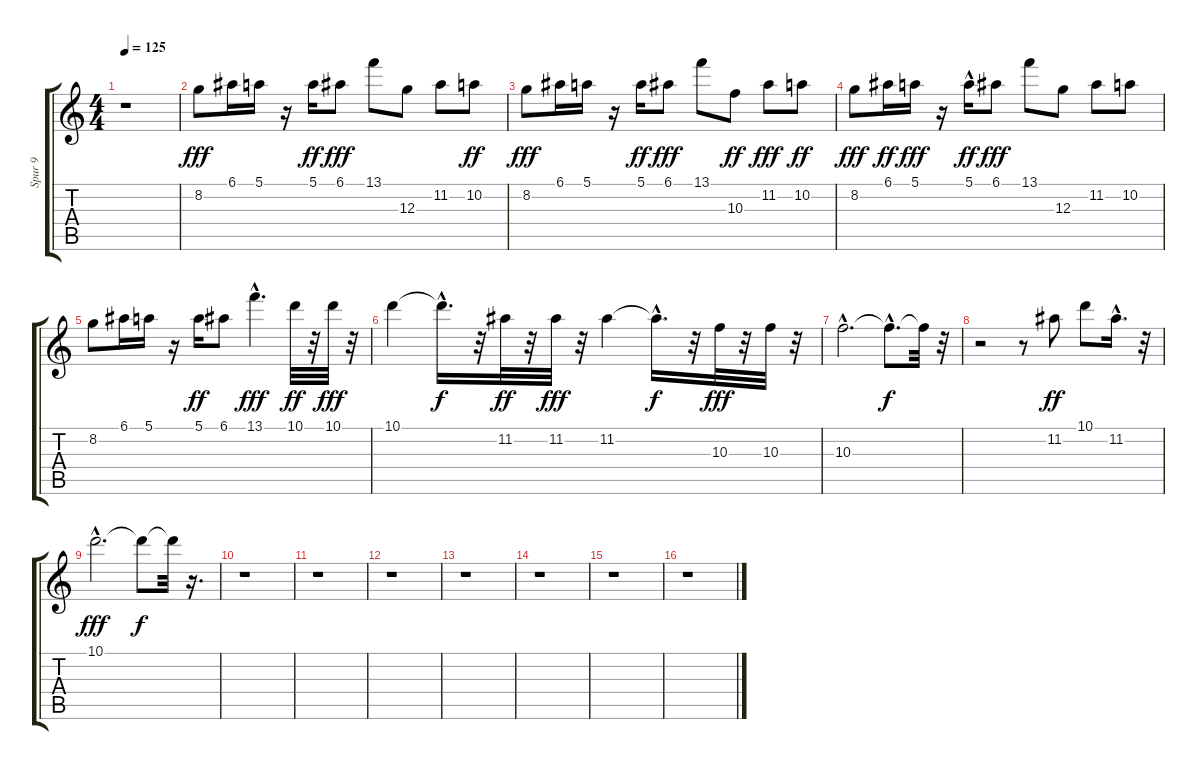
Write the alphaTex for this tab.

\track ("Spur 9" "Spur 9") {instrument overdrivenguitar}
\staff {score tabs}
\tuning (E4 B3 G3 D3 A2 E2) {hide}
\ts (4 4)
\tempo 125
\clef g2
\ks c
r.1{dy fff instrument overdrivenguitar} |
8.2.8 6.1.16 5.1.16 r.16 5.1.16{dy ff} 6.1.8{dy fff} 13.1.8 12.3.8 11.2.8 10.2.8{dy ff} |
8.2.8{dy fff} 6.1.16 5.1.16 r.16 5.1.16{dy ff} 6.1.8{dy fff} 13.1.8 10.3.8{dy ff} 11.2.8{dy fff} 10.2.8{dy ff} |
8.2.8{dy fff} 6.1.16{dy ff} 5.1.16{dy fff} r.16 5.1{hac}.16{dy ff} 6.1.8{dy fff} 13.1.8 12.3.8 11.2.8 10.2.8 |
8.2.8 6.1.16 5.1.16 r.16 5.1.16{dy ff} 6.1.8 13.1{hac}.4{d dy fff} 10.1.32{dy ff} r.32 10.1.32{dy fff} r.32 |
10.1.4 10.1{hac t}.16{d dy f} r.32 11.2.32{dy ff} r.32 11.2.32{dy fff} r.32 11.2.4 11.2{hac t}.16{d dy f} r.32 10.3.32{dy fff} r.32 10.3.32 r.32 |
10.3{hac}.2{d} 10.3{hac t}.8{d dy f} 10.3{t}.32 r.32 |
r.2 r.8 11.2.8{dy ff} 10.1.8 11.2{hac}.16{d} r.32 |
10.1{hac}.2{d dy fff} 10.1{t}.8{dy f} 10.1{t}.32 r.16{d} |
r.1 |
r.1 |
r.1 |
r.1 |
r.1 |
r.1 |
r.1
